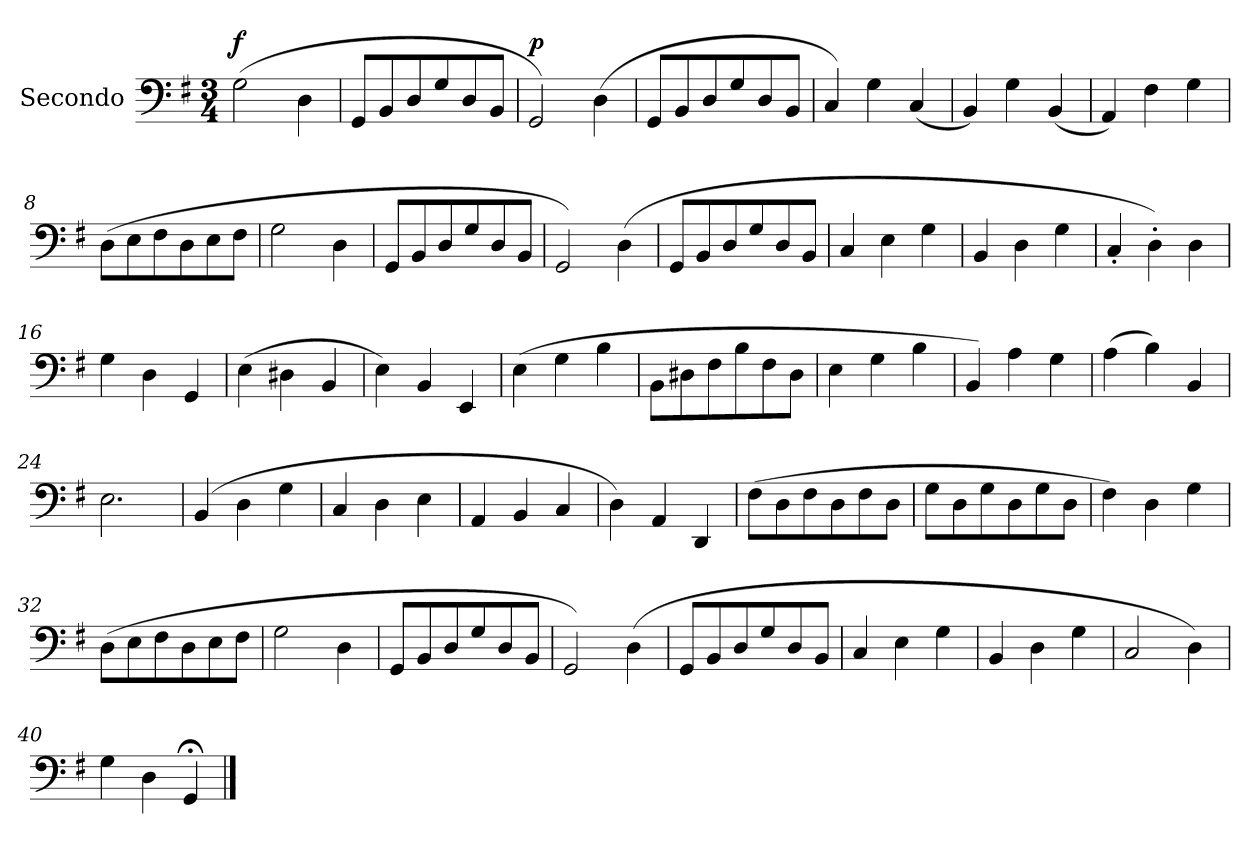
**kern	**dynam
*part1	*part1
*staff1	*staff1
*I"Secondo	*
*I'Secondo	*
*clefF4	*
*k[f#]	*
*M3/4	*
=1	=1
!	!LO:DY:a
(>2G\	f
4D\	.
=2	=2
8GG/L	.
8BB/	.
8D/	.
8G/	.
8D/	.
8BB/J	.
=3	=3
!	!LO:DY:a
2GG/)	p
(>4D\	.
=4	=4
8GG/L	.
8BB/	.
8D/	.
8G/	.
8D/	.
8BB/J	.
=5	=5
4C/)	.
4G\	.
(<4C/	.
=6	=6
4BB/)	.
4G\	.
(<4BB/	.
=7	=7
4AA/)	.
4F#\	.
4G\	.
=8	=8
(>8D\L	.
8E\	.
8F#\	.
8D\	.
8E\	.
8F#\J	.
=9	=9
2G\	.
4D\	.
=10	=10
8GG/L	.
8BB/	.
8D/	.
8G/	.
8D/	.
8BB/J	.
=11	=11
2GG/)	.
(>4D\	.
=12	=12
8GG/L	.
8BB/	.
8D/	.
8G/	.
8D/	.
8BB/J	.
=13	=13
4C/	.
4E\	.
4G\	.
=14	=14
4BB/	.
4D\	.
4G\	.
=15	=15
4C'/	.
4D'\)	.
4D\	.
=16	=16
4G\	.
4D\	.
4GG/	.
=17	=17
(>4E\	.
4D#X\	.
4BB/	.
=18	=18
4E\)	.
4BB/	.
4EE/	.
=19	=19
(>4E\	.
4G\	.
4B\	.
=20	=20
8BB\L	.
8D#X\	.
8F#\	.
8B\	.
8F#\	.
8D#\J	.
=21	=21
4E\	.
4G\	.
4B\	.
=22	=22
4BB/)	.
4A\	.
4G\	.
=23	=23
(>4A\	.
4B\)	.
4BB/	.
=24	=24
2.E\	.
=25	=25
(>4BB/	.
4D\	.
4G\	.
=26	=26
4C/	.
4D\	.
4E\	.
=27	=27
4AA/	.
4BB/	.
4C/	.
=28	=28
4D\)	.
4AA/	.
4DD/	.
=29	=29
(>8F#\L	.
8D\	.
8F#\	.
8D\	.
8F#\	.
8D\J	.
=30	=30
8G\L	.
8D\	.
8G\	.
8D\	.
8G\	.
8D\J	.
=31	=31
4F#\)	.
4D\	.
4G\	.
=32	=32
(<8D\L	.
8E\	.
8F#\	.
8D\	.
8E\	.
8F#\J	.
=33	=33
2G\	.
4D\	.
=34	=34
8GG/L	.
8BB/	.
8D/	.
8G/	.
8D/	.
8BB/J	.
=35	=35
2GG/)	.
(<4D\	.
=36	=36
8GG/L	.
8BB/	.
8D/	.
8G/	.
8D/	.
8BB/J	.
=37	=37
4C/	.
4E\	.
4G\	.
=38	=38
4BB/	.
4D\	.
4G\	.
=39	=39
2C/	.
4D\)	.
=40	=40
4G\	.
4D\	.
4GG;/	.
==	==
*-	*-
